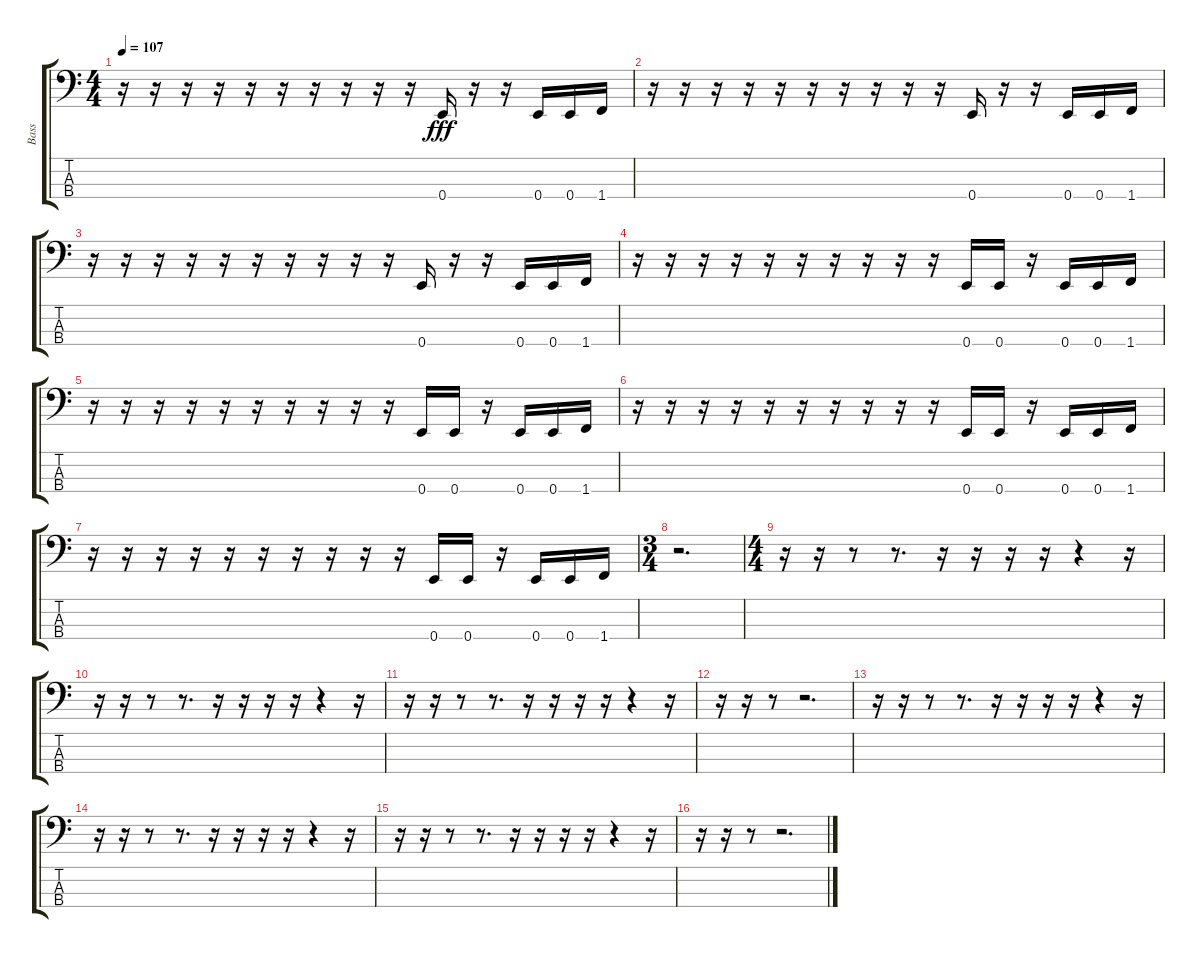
\track ("Bass" "Bass") {instrument electricbasspick}
\staff {score tabs}
\tuning (G2 D2 A1 E1) {hide}
\ts (4 4)
\tempo 107
\clef f4
\ks c
r.16{dy fff} r.16 r.16 r.16 r.16 r.16 r.16 r.16 r.16 r.16 0.4.16 r.16 r.16 0.4.16 0.4.16 1.4.16 |
r.16 r.16 r.16 r.16 r.16 r.16 r.16 r.16 r.16 r.16 0.4.16 r.16 r.16 0.4.16 0.4.16 1.4.16 |
r.16 r.16 r.16 r.16 r.16 r.16 r.16 r.16 r.16 r.16 0.4.16 r.16 r.16 0.4.16 0.4.16 1.4.16 |
r.16 r.16 r.16 r.16 r.16 r.16 r.16 r.16 r.16 r.16 0.4.16 0.4.16 r.16 0.4.16 0.4.16 1.4.16 |
r.16 r.16 r.16 r.16 r.16 r.16 r.16 r.16 r.16 r.16 0.4.16 0.4.16 r.16 0.4.16 0.4.16 1.4.16 |
r.16 r.16 r.16 r.16 r.16 r.16 r.16 r.16 r.16 r.16 0.4.16 0.4.16 r.16 0.4.16 0.4.16 1.4.16 |
r.16 r.16 r.16 r.16 r.16 r.16 r.16 r.16 r.16 r.16 0.4.16 0.4.16 r.16 0.4.16 0.4.16 1.4.16 |
\ts (3 4)
r.2{d} |
\ts (4 4)
r.16 r.16 r.8 r.8{d} r.16 r.16 r.16 r.16 r.4 r.16 |
r.16 r.16 r.8 r.8{d} r.16 r.16 r.16 r.16 r.4 r.16 |
r.16 r.16 r.8 r.8{d} r.16 r.16 r.16 r.16 r.4 r.16 |
r.16 r.16 r.8 r.2{d} |
r.16 r.16 r.8 r.8{d} r.16 r.16 r.16 r.16 r.4 r.16 |
r.16 r.16 r.8 r.8{d} r.16 r.16 r.16 r.16 r.4 r.16 |
r.16 r.16 r.8 r.8{d} r.16 r.16 r.16 r.16 r.4 r.16 |
r.16 r.16 r.8 r.2{d}
